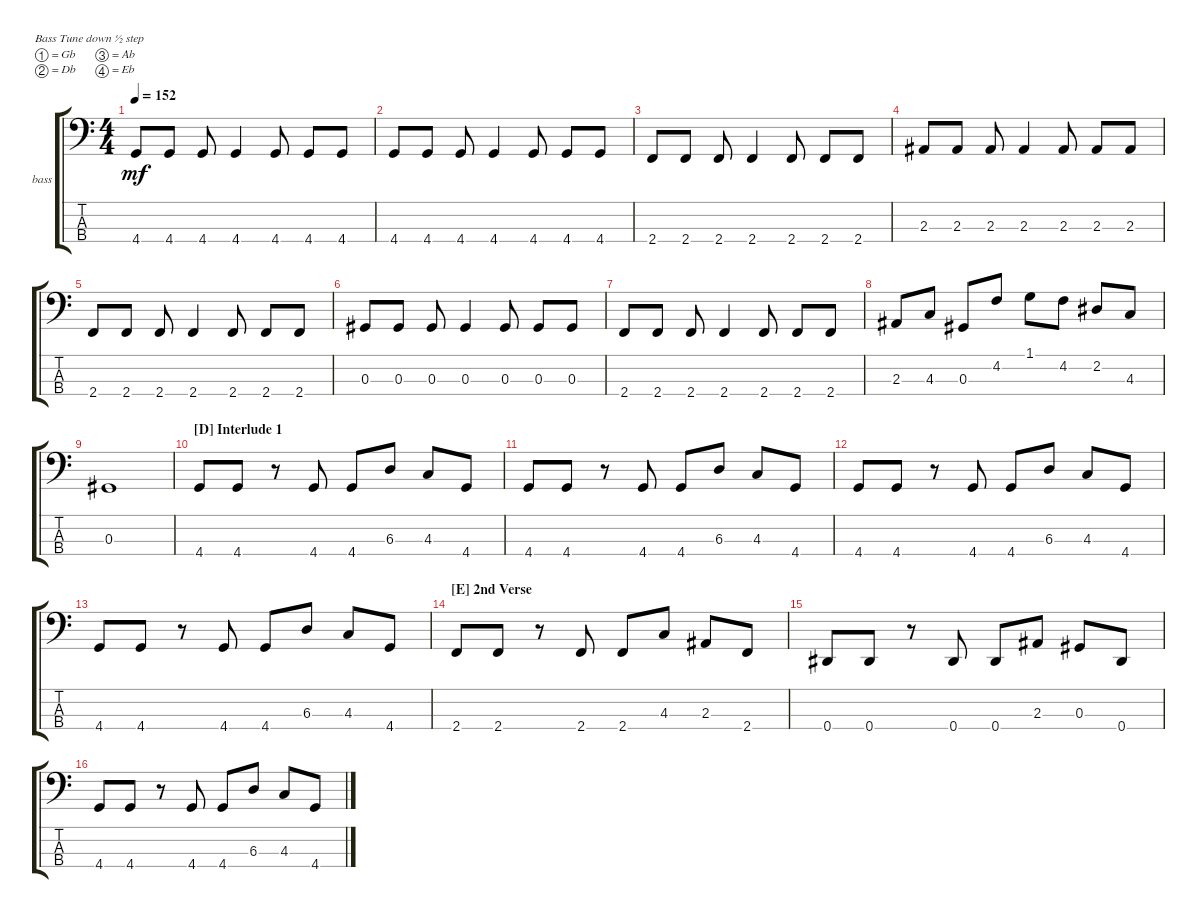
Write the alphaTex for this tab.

\defaultSystemsLayout 4
\bracketExtendMode groupsimilarinstruments
\firstSystemTrackNameOrientation horizontal
\otherSystemsTrackNameOrientation horizontal
\track ("Bass" "bass") {instrument electricbassfinger}
\staff {score tabs}
\tuning (Gb2 Db2 Ab1 Eb1)
\ts (4 4)
\tempo 152
\clef f4
\ks c
4.4.8{dy mf} 4.4.8 4.4.8 4.4.4 4.4.8 4.4.8 4.4.8 |
4.4.8 4.4.8 4.4.8 4.4.4 4.4.8 4.4.8 4.4.8 |
2.4.8 2.4.8 2.4.8 2.4.4 2.4.8 2.4.8 2.4.8 |
2.3.8 2.3.8 2.3.8 2.3.4 2.3.8 2.3.8 2.3.8 |
2.4.8 2.4.8 2.4.8 2.4.4 2.4.8 2.4.8 2.4.8 |
0.3.8 0.3.8 0.3.8 0.3.4 0.3.8 0.3.8 0.3.8 |
2.4.8 2.4.8 2.4.8 2.4.4 2.4.8 2.4.8 2.4.8 |
2.3.8 4.3.8 0.3.8 4.2.8 1.1.8 4.2.8 2.2.8 4.3.8 |
0.3.1 |
\section ("D" "Interlude 1")
4.4.8 4.4.8 r.8 4.4.8 4.4.8 6.3.8 4.3.8 4.4.8 |
4.4.8 4.4.8 r.8 4.4.8 4.4.8 6.3.8 4.3.8 4.4.8 |
4.4.8 4.4.8 r.8 4.4.8 4.4.8 6.3.8 4.3.8 4.4.8 |
4.4.8 4.4.8 r.8 4.4.8 4.4.8 6.3.8 4.3.8 4.4.8 |
\section ("E" "2nd Verse")
2.4.8 2.4.8 r.8 2.4.8 2.4.8 4.3.8 2.3.8 2.4.8 |
0.4.8 0.4.8 r.8 0.4.8 0.4.8 2.3.8 0.3.8 0.4.8 |
4.4.8 4.4.8 r.8 4.4.8 4.4.8 6.3.8 4.3.8 4.4.8
